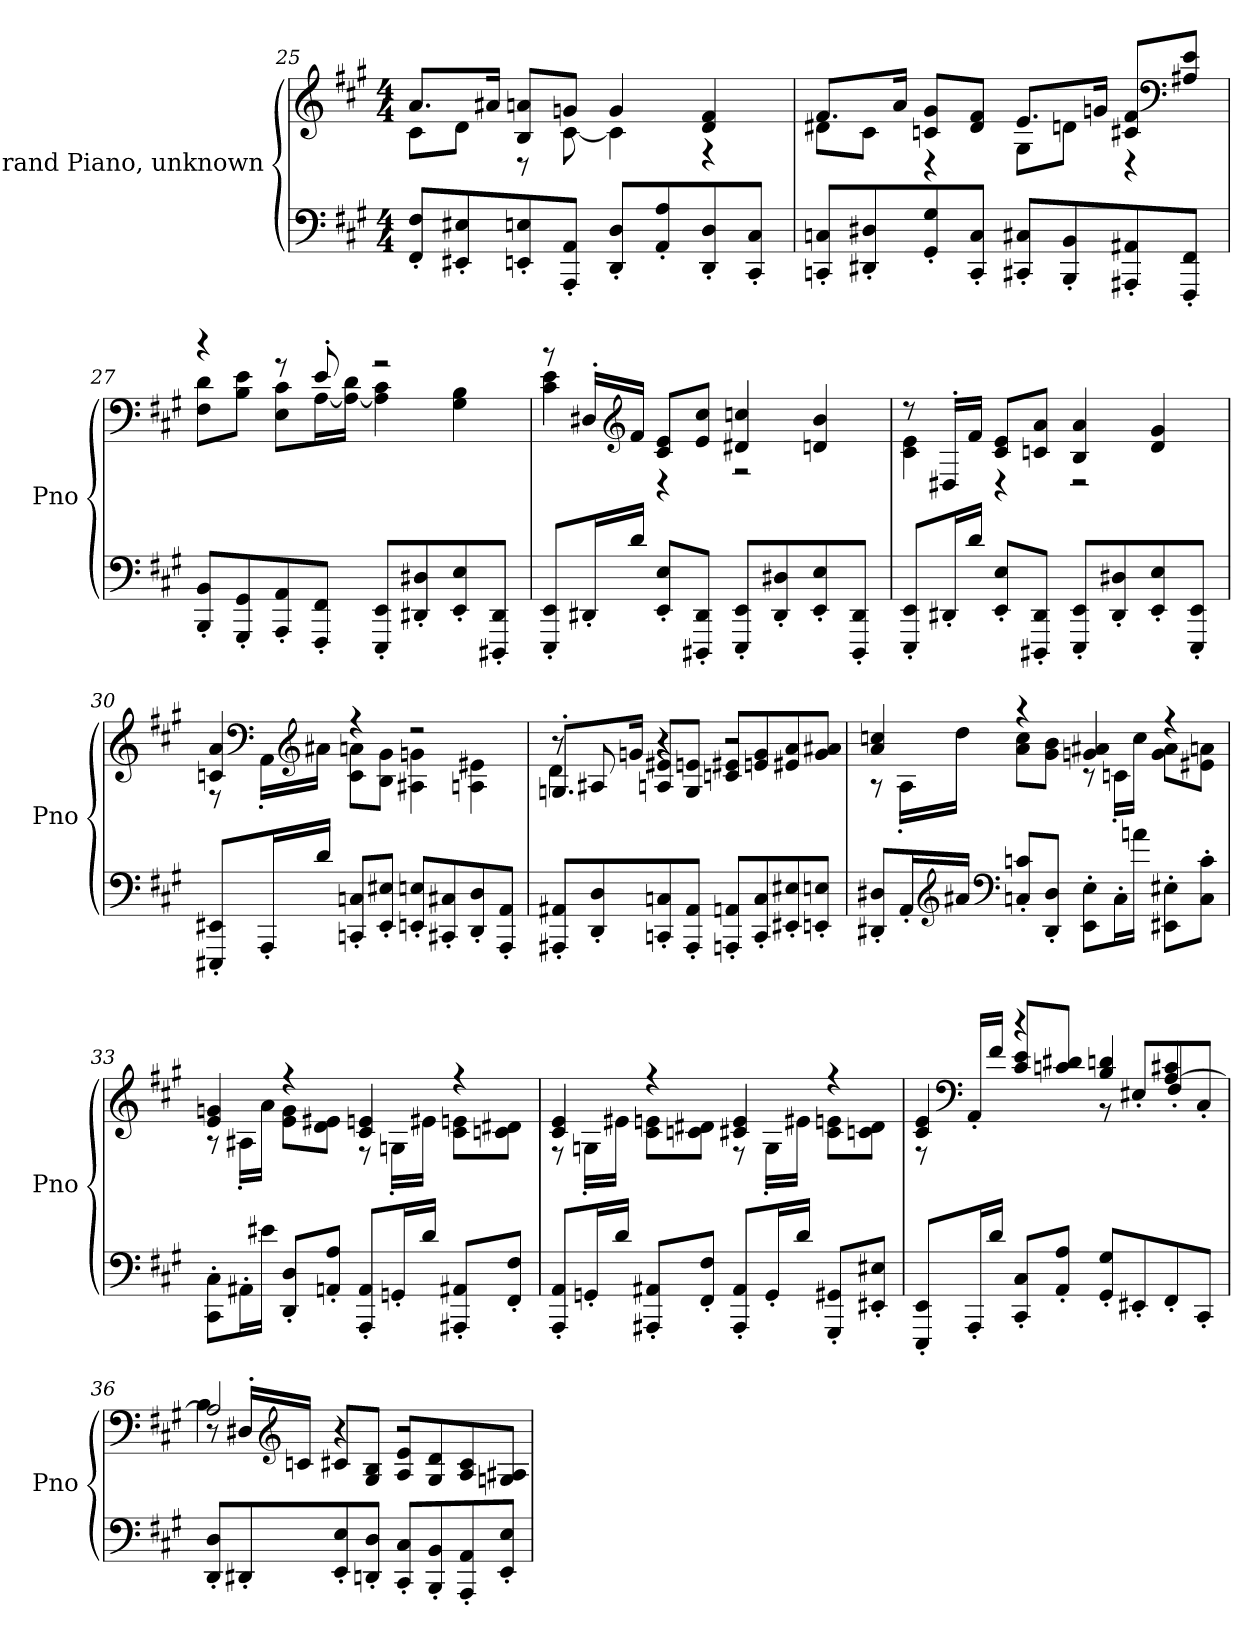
**kern	**kern
*part1	*part1
*staff2	*staff1
*I"Grand Piano, unknown	*
*I'Pno	*
*clefF4	*clefG2
*k[f#c#g#]	*k[f#c#g#]
*M4/4	*M4/4
=25	=25
*	*^
8FF#/' 8F#/'L	8.a/L	8c#\L
8EE#X/' 8E#X/'	.	8d\J
.	16a#X/Jk	.
8EEn/' 8En/'	8B/ 8an/L	8r
8AAA/' 8AA/'J	8gn/J	[8c#\
8DD/' 8D/'L	4g/	4c#\]
8AA/' 8A/'	.	.
8DD/' 8D/'	4d/ 4f#/	4r
8CC#/' 8C#/'J	.	.
!!LO:LB:g=z	!!
=26	=26	=26
8CCn/' 8Cn/'L	8.f#/L	8d#X\L
8DD#X/' 8D#X/'	.	8c#\J
.	16a/Jk	.
8GG#/' 8G#/'	8cn/ 8g#/L	4r
8CC/' 8C/'J	8d#/ 8f#/J	.
8CC#X/' 8C#X/'L	8.e/L	8G#\L
8BBB/' 8BB/'	.	8dn\J
.	16gn/Jk	.
8AAA#X/' 8AA#X/'	8c#X/ 8f#/L	4r
*	*clefF4	*
8FFF#/' 8FF#/'J	8A#X/ 8e/J	.
=27	=27	=27
8BBB/' 8BB/'L	4r	8F#\ 8d\L
8GGG#/' 8GG#/'	.	8B\ 8e\J
8AAA/' 8AA/'	8r	8E\ 8c#\L
8FFF#/' 8FF#/'J	8e'/	[16A\L
.	.	16A\_ 16d\JJ
8EEE/' 8EE/'L	2r	4A\] 4c#\
8DD#X/' 8D#X/'	.	.
8EE/' 8E/'	.	4G#\ 4B\
8DDD#X/' 8DD#/'J	.	.
!!LO:LB:g=z	!!
=28	=28	=28
8EEE/' 8EE/'L	8r	4c#\ 4e\
16DD#X'/L	16D#X'/LL	.
*	*clefG2	*
16d/JJ	16f#/JJ	.
8EE/' 8E/'L	8c#/ 8e/L	4r
8DDD#X/' 8DD#/'J	8e/ 8cc#/J	.
8EEE/' 8EE/'L	4d#X/ 4ccn/	2r
8DD#/' 8D#X/'	.	.
8EE/' 8E/'	4dn/ 4b/	.
8DDD#/' 8DD#/'J	.	.
=29	=29	=29
8EEE/' 8EE/'L	8r	4c#\ 4e\
16DD#X'/L	16D#X'/LL	.
16d/JJ	16f#/JJ	.
8EE/' 8E/'L	8c#/ 8e/L	4r
8DDD#X/' 8DD#/'J	8cn/ 8a/J	.
8EEE/' 8EE/'L	4B/ 4a/	2r
8DD#/' 8D#X/'	.	.
8EE/' 8E/'	4d/ 4g#/	.
8EEE/' 8EE/'J	.	.
!!LO:LB:g=z	!!
=30	=30	=30
8EEE#X/' 8EE#X/'L	4cn/ 4a/	8r
*	*clefF4	*
16AAA'/L	.	16AA'\LL
*	*clefG2	*
16d/JJ	.	16a#X\JJ
8CCn/' 8Cn/'L	4r	8c\ 8an\L
8EE#/' 8E#X/'J	.	8B\ 8g#\J
8EEn/' 8En/'L	2r	4A#X\ 4gn\
8CC#X/' 8C#X/'	.	.
8DD/' 8D/'	.	4An\ 4e#X\
8AAA/' 8AA/'J	.	.
=31	=31	=31
*	*	*^
8AAA#X/' 8AA#X/'L	8.Gn'/L	4d\	8r
8DD/' 8D/'	.	.	8A#X/
.	16gn/Jk	.	.
8CCn/' 8Cn/'	8An/ 8e#X/L	4r	4r
8AAA#/' 8AA#/'J	8G/ 8en/J	.	.
8AAAn/' 8AAn/'L	8cn/ 8e#X/L	2r	2r
8CC/' 8C/'	8en/ 8g/	.	.
8EE#X/' 8E#X/'	8e#X/ 8a/	.	.
8EEn/' 8En/'J	8g/ 8a#X/J	.	.
*	*	*v	*v
!!LO:LB:g=z
=32	=32	=32
8DD#X/' 8D#X/'L	4a/ 4ccn/	8r
16AA'/L	.	16A'\LL
*clefG2	*	*
16a#X/JJ	.	16dd\JJ
*clefF4	*	*
8Cn/' 8cn/'L	4r	8a\ 8cc\L
8DD#/' 8D#/'J	.	8g#\ 8b\J
8EE\' 8E\'L	4gn/ 4a#X/	8r
16C'\L	.	16cn'\LL
16an\JJ	.	16cc\JJ
8EE#X\' 8E#X\'L	4r	8g\ 8a#\L
8C\' 8c\'J	.	8e#X\ 8an\J
=33	=33	=33
8CC#\' 8C#\'L	4e/ 4gn/	8r
16AA#X'\L	.	16A#X'\LL
16e#X\JJ	.	16a\JJ
8DD/' 8D/'L	4r	8e\ 8g\L
8AAn/' 8A/'J	.	8d\ 8e#X\J
8AAA/' 8AA/'L	4c#/ 4en/	8r
16GGn'/L	.	16Gn'\LL
16d/JJ	.	16e#X\JJ
8AAA#X/' 8AA#X/'L	4r	8c#\ 8en\L
8FF#/' 8F#/'J	.	8cn\ 8d#X\J
!!LO:PB:g=z	!!
=34	=34	=34
8AAA/' 8AA/'L	4c#/ 4e/	8r
16GGn'/L	.	16Gn'\LL
16d/JJ	.	16e#X\JJ
8AAA#X/' 8AA#X/'L	4r	8c#\ 8en\L
8FF#/' 8F#/'J	.	8cn\ 8d#X\J
8AAA#/' 8AA#/'L	4c#X/ 4e/	8r
16GG'/L	.	16G'\LL
16d/JJ	.	16e#X\JJ
8GGG#/' 8GG#X/'L	4r	8c#\ 8en\L
8EE#X/' 8E#X/'J	.	8cn\ 8d#\J
=35	=35	=35
8EEE/' 8EE/'L	4c#/ 4e/	8r
*	*clefF4	*
16AAA'/L	.	16AA'/LL
16d/JJ	.	16f#/JJ
8CC#/' 8C#/'L	4r	8c#/ 8e/L
8AA/' 8A/'J	.	8cn/ 8d#X/J
8GG#/' 8G#/'L	4B/ 4dn/	8r
8EE#X'/	.	8E#X'/L
8FF#'/	[4A/ 4c#X/	8F#'/
8CC#'/J	.	8C#'/J
!!LO:LB:g=z
=36	=36	=36
*	*	*^
8DD/' 8D/'L	2A/]	4B\	8r
8DD#X'/	.	.	16D#X'/LL
*	*clefG2	*	*
.	.	.	16cn/JJ
8EE/' 8E/'	.	4r	8c#X/L
8DDn/' 8D/'J	.	.	8G#/ 8B/J
8CC#/' 8C#/'L	2r	2r	8A/ 8e/L
8BBB/' 8BB/'	.	.	8G#/ 8d/
8AAA/' 8AA/'	.	.	8A/ 8c#/
8EE/' 8E/'J	.	.	8Gn/ 8A#X/J
*	*v	*v	*v
=	=
*-	*-
